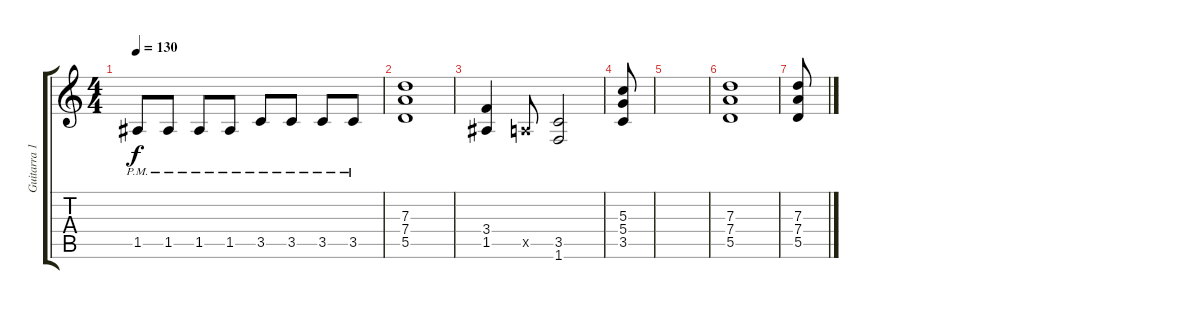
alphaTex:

\track ("Guitarra 1" "Guitarra 1") {instrument distortionguitar}
\staff {score tabs}
\tuning (E4 B3 G3 D3 A2 E2) {hide}
\ts (4 4)
\tempo 130
\clef g2
\ks c
1.5{pm}.8{dy f} 1.5{pm}.8 1.5{pm}.8 1.5{pm}.8 3.5{pm}.8 3.5{pm}.8 3.5{pm}.8 3.5{pm}.8 |
(7.3 7.4 5.5).1 |
(3.4 1.5).4 0.5{x}.8 (3.5 1.6).2 |
(5.3 5.4 3.5).8 |
|
(7.3 7.4 5.5).1 |
(7.3 7.4 5.5).8
